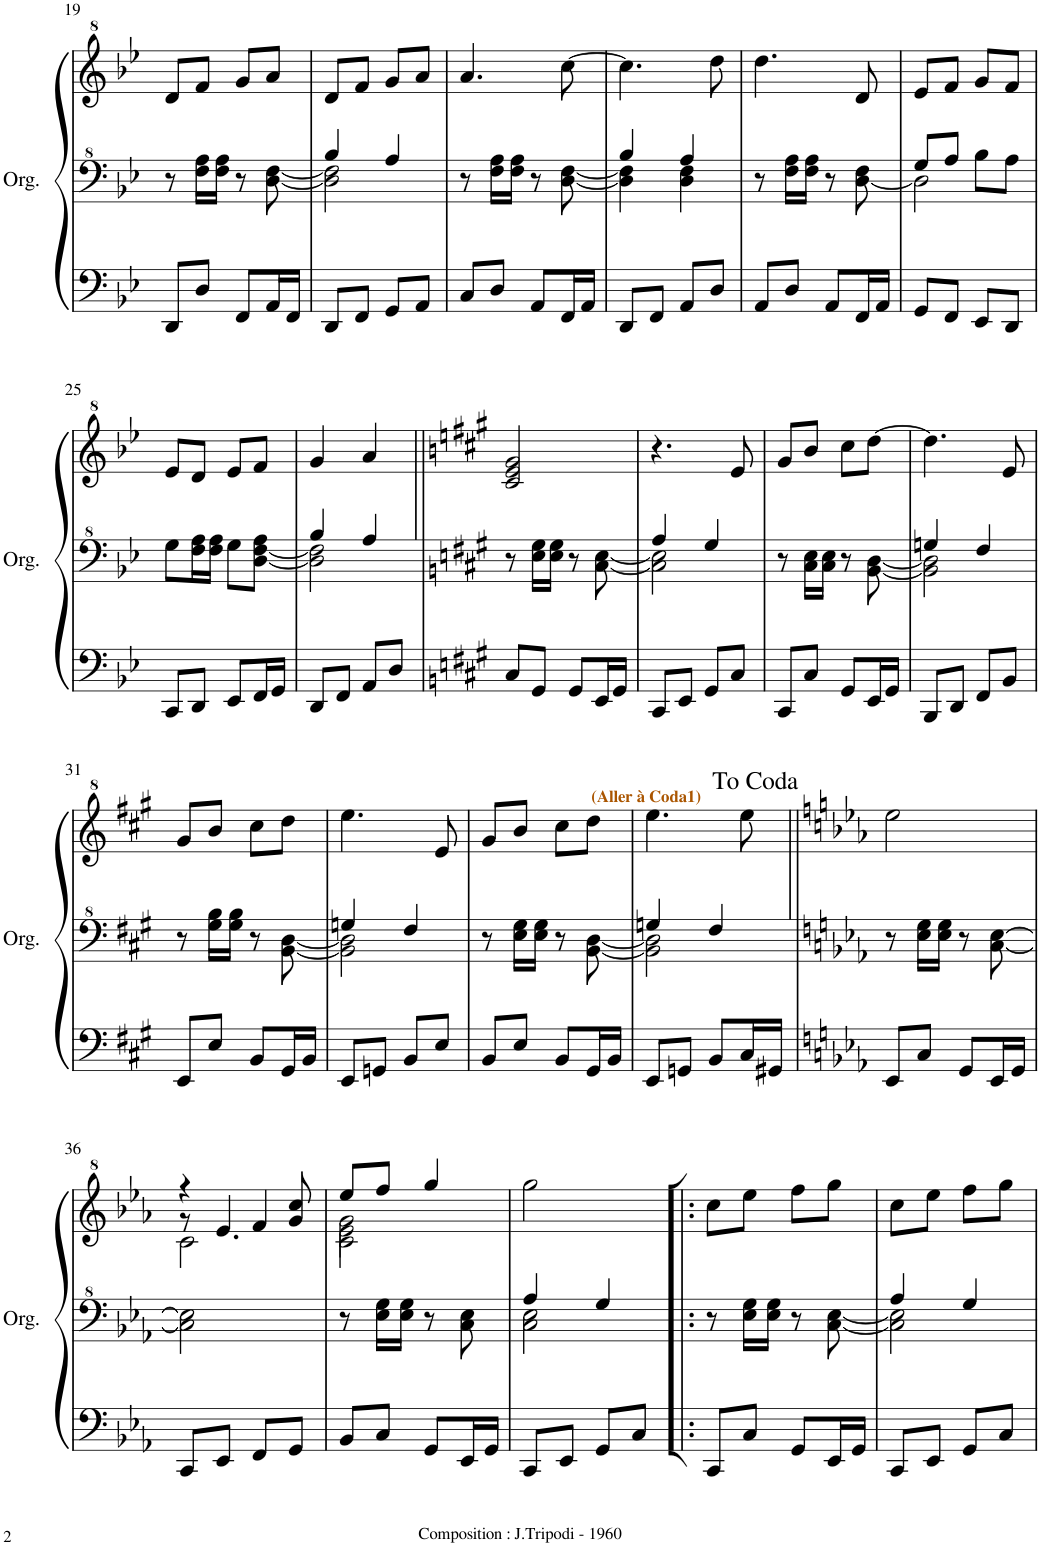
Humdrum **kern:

**kern	**kern	**kern
*part1	*part1	*part1
*staff3	*staff2	*staff1
*I"Orgue	*	*
*I'Org.	*	*
!!LO:PB:g=z
*clefF4	*clefF^4	*clefG^2
*k[b-e-]	*k[b-e-]	*k[b-e-]
*M2/4	*M2/4	*M2/4
=19	=19	=19
8DD/L	8r	8dd/L
8D/J	16f\ 16a\LL	8ff/J
.	16f\ 16a\JJ	.
8FF/L	8r	8gg/L
16AA/L	[8d\ [8f\	8aa/J
16FF/JJ	.	.
=20	=20	=20
*	*^	*
8DD/L	2d\] 2f\]	4b-/	8dd/L
8FF/J	.	.	8ff/J
8GG/L	.	4a/	8gg/L
8AA/J	.	.	8aa/J
*	*v	*v	*
=21	=21	=21
8C/L	8r	4.aa/
8D/J	16f\ 16a\LL	.
.	16f\ 16a\JJ	.
8AA/L	8r	.
16FF/L	[8d\ [8f\	[8ccc\
16AA/JJ	.	.
=22	=22	=22
*	*^	*
8DD/L	4d\] 4f\]	4b-/	4.ccc\]
8FF/J	.	.	.
8AA/L	4d\ 4f\	4a/	.
8D/J	.	.	8ddd\
*	*v	*v	*
=23	=23	=23
8AA/L	8r	4.ddd\
8D/J	16f\ 16a\LL	.
.	16f\ 16a\JJ	.
8AA/L	8r	.
16FF/L	[8d\ 8f\	8dd/
16AA/JJ	.	.
=24	=24	=24
*	*^	*
8GG/L	2d\]	8g/L	8ee-/L
8FF/J	.	8a/J	8ff/J
8EE-/L	.	8b-\L	8gg/L
8DD/J	.	8a\J	8ff/J
*	*v	*v	*
!!LO:LB:g=z
=25	=25	=25
8CC/L	8g\L	8ee-/L
8DD/J	16f\ 16a\L	8dd/J
.	16f\ 16a\JJ	.
8EE-/L	8g\L	8ee-/L
16FF/L	[8d\ [8f\ 8a\J	8ff/J
16GG/JJ	.	.
=26	=26	=26
*	*^	*
8DD/L	2d\] 2f\]	4b-/	4gg/
8FF/J	.	.	.
8AA/L	.	4a/	4aa/
8D/J	.	.	.
*	*v	*v	*
=27||	=27||	=27||
*k[f#c#g#]	*k[f#c#g#]	*k[f#c#g#]
8C#/L	8r	2cc#/ 2ee/ 2gg#/
8GG#/J	16e\ 16g#\LL	.
.	16e\ 16g#\JJ	.
8GG#/L	8r	.
16EE/L	[8c#\ [8e\	.
16GG#/JJ	.	.
=28	=28	=28
*	*^	*
8CC#/L	2c#\] 2e\]	4a/	4.r
8EE/J	.	.	.
8GG#/L	.	4g#/	.
8C#/J	.	.	8ee/
*	*v	*v	*
=29	=29	=29
8CC#/L	8r	8gg#/L
8C#/J	16c#\ 16e\LL	8bb/J
.	16c#\ 16e\JJ	.
8GG#/L	8r	8ccc#\L
16EE/L	[8B\ [8d\	[8ddd\J
16GG#/JJ	.	.
=30	=30	=30
*	*^	*
8BBB/L	2B\] 2d\]	4gn/	4.ddd\]
8DD/J	.	.	.
8FF#/L	.	4f#/	.
8BB/J	.	.	8ee/
*	*v	*v	*
!!LO:LB:g=z
=31	=31	=31
8EE/L	8r	8gg#/L
8E/J	16g#\ 16b\LL	8bb/J
.	16g#\ 16b\JJ	.
8BB/L	8r	8ccc#\L
16GG#/L	[8B\ [8d\	8ddd\J
16BB/JJ	.	.
=32	=32	=32
*	*^	*
8EE/L	2B\] 2d\]	4gn/	4.eee\
8GGn/J	.	.	.
8BB/L	.	4f#/	.
8E/J	.	.	8ee/
*	*v	*v	*
=33	=33	=33
8BB/L	8r	8gg#/L
8E/J	16e\ 16g#\LL	8bb/J
.	16e\ 16g#\JJ	.
8BB/L	8r	8ccc#\L
16GG#/L	[8B\ [8d\	8ddd\J
16BB/JJ	.	.
=34	=34	=34
*	*^	*
!	!	!	!LO:TX:a:B:color=#AA5500:t=(Aller à Coda1)
8EE/L	2B\] 2d\]	4gn/	4.eee\
8GGn/J	.	.	.
8BB/L	.	4f#/	.
16C#/L	.	.	8eee\
16GG#X/JJ	.	.	.
*	*v	*v	*
=35||	=35||	=35||
*k[b-e-a-]	*k[b-e-a-]	*k[b-e-a-]
8EE-/L	8r	2eee-\
8C/J	16e-\ 16g\LL	.
.	16e-\ 16g\JJ	.
8GG/L	8r	.
16EE-/L	[8c\ [8e-\	.
16GG/JJ	.	.
!!LO:LB:g=z
=36	=36	=36
*	*	*^
*	*	*	*^
*	*	*	*	*^
8CC/L	2c\] 2e-\]	4r	8r	2cc\	4.ryy
8EE-/J	.	.	4.ee-/	.	.
8FF/L	.	4ff/	.	.	.
8GG/J	.	.	.	.	8gg/ 8ccc/
=37	=37	=37	=37	=37	=37
8BB-/L	8r	8eee-/L	2ee-\	2cc\	2gg\
8C/J	16e-\ 16g\LL	8fff/J	.	.	.
.	16e-\ 16g\JJ	.	.	.	.
8GG/L	8r	4ggg/	.	.	.
16EE-/L	8c\ 8e-\	.	.	.	.
16GG/JJ	.	.	.	.	.
*	*	*v	*v	*v	*v
=38	=38	=38
*	*^	*
8CC/L	2c\ 2e-\	4a-/	2ggg\
8EE-/J	.	.	.
8GG/L	.	4g/	.
8C/J	.	.	.
*	*v	*v	*
=39!|:	=39!|:	=39!|:
8CC/L	8r	8ccc\L
8C/J	16e-\ 16g\LL	8eee-\J
.	16e-\ 16g\JJ	.
8GG/L	8r	8fff\L
16EE-/L	[8c\ [8e-\	8ggg\J
16GG/JJ	.	.
=40	=40	=40
*	*^	*
8CC/L	2c\] 2e-\]	4a-/	8ccc\L
8EE-/J	.	.	8eee-\J
8GG/L	.	4g/	8fff\L
8C/J	.	.	8ggg\J
*	*v	*v	*
=	=	=
*-	*-	*-
